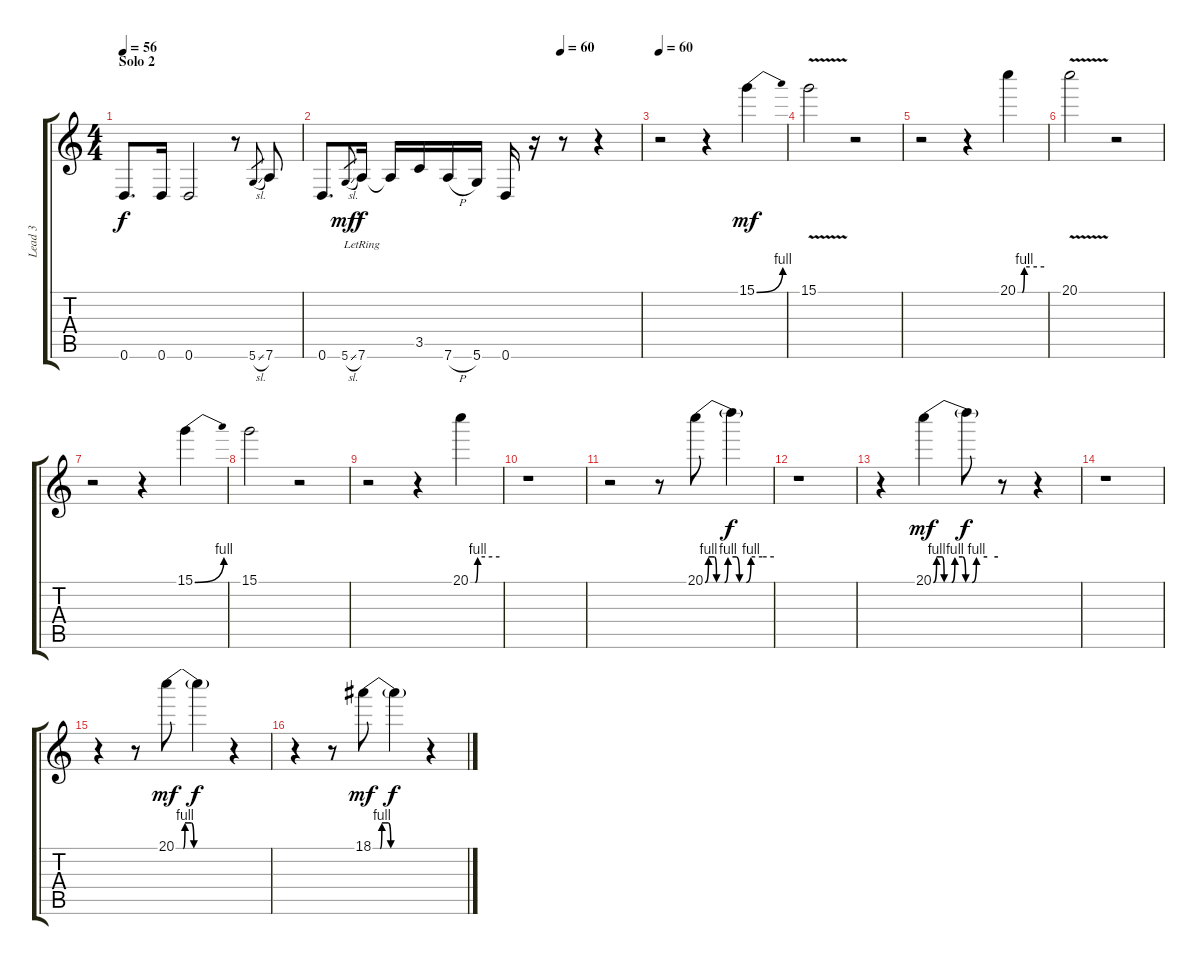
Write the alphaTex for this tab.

\track ("Lead 3" "Lead 3") {instrument overdrivenguitar}
\staff {score tabs}
\tuning (E4 B3 G3 D3 A2 D2) {hide}
\ts (4 4)
\section ("" "Solo 2")
\tempo 56
\clef g2
\ks c
0.6.8{d dy f} 0.6.16 0.6.2 r.8 5.6{sl}.8{gr} 7.6.8 |
\tempo (60 0.75)
0.6.8{d} 5.6{sl}.8{gr dy mf} 7.6{lr}.16{dy f} 7.6{t}.16 3.5.16 7.6{h}.16 5.6.16 0.6.16 r.16 r.8 r.4 |
\tempo 60
r.2 r.4 15.1{be (bend 0 0 60 4)}.4{dy mf} |
15.1{v}.2 r.2 |
r.2 r.4 20.1{be (custom 0 0 10 0 15 4 60 4)}.4 |
20.1{v}.2 r.2 |
r.2 r.4 15.1{be (bend 0 0 60 4)}.4 |
15.1.2 r.2 |
r.2 r.4 20.1{be (custom 0 0 10 0 15 4 60 4)}.4 |
r.1 |
r.2 r.8 20.1{be (custom 0 0 3 4 8 4 10 0 17 0 20 4 27 4 30 0 36 0 40 4 50 4 60 4)}.8 20.1{t}.4{dy f} |
r.1 |
r.4 20.1{be (custom 0 0 3 4 8 4 10 0 17 0 20 4 27 4 30 0 36 0 40 4 50 4 60 4)}.4{dy mf} 20.1{t}.8{dy f} r.8 r.4 |
r.1 |
r.4 r.8 20.1{be (custom 0 0 8 0 10 4 17 4 20 0 45 0 60 0)}.8{dy mf} 20.1{t}.4{dy f} r.4 |
r.4 r.8 18.1{be (custom 0 0 8 0 10 4 17 4 20 0 45 0 60 0)}.8{dy mf} 18.1{t}.4{dy f} r.4
